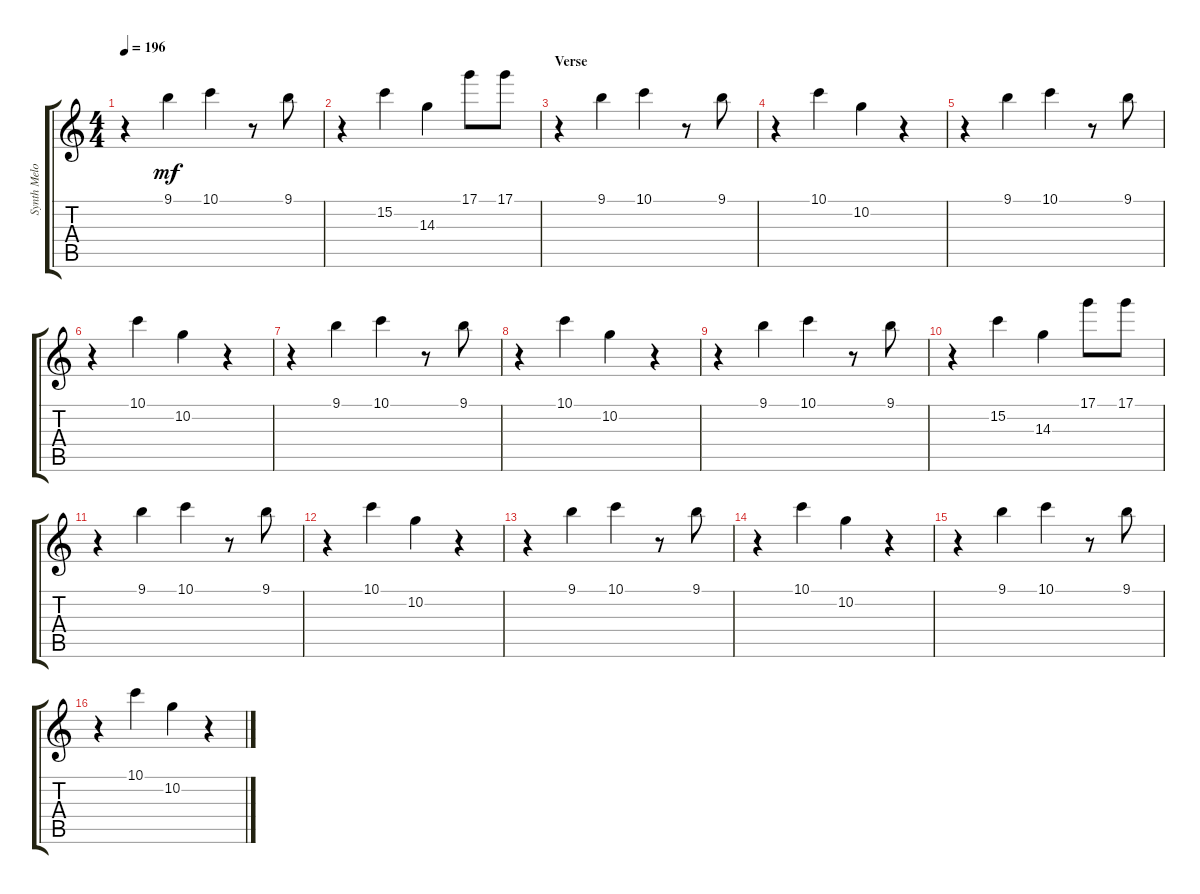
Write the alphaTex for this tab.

\track ("Synth Melody" "Synth Melo") {instrument electricguitarclean}
\staff {score tabs}
\tuning (D4 A3 F3 C3 G2 C2) {hide}
\ts (4 4)
\tempo 196
\clef g2
\ks aminor
r.4{dy mf} 9.1.4 10.1.4 r.8 9.1.8 |
r.4 15.2.4 14.3.4 17.1.8 17.1.8 |
\section ("" "Verse")
r.4 9.1.4 10.1.4 r.8 9.1.8 |
r.4 10.1.4 10.2.4 r.4 |
r.4 9.1.4 10.1.4 r.8 9.1.8 |
r.4 10.1.4 10.2.4 r.4 |
r.4 9.1.4 10.1.4 r.8 9.1.8 |
r.4 10.1.4 10.2.4 r.4 |
r.4 9.1.4 10.1.4 r.8 9.1.8 |
r.4 15.2.4 14.3.4 17.1.8 17.1.8 |
r.4 9.1.4 10.1.4 r.8 9.1.8 |
r.4 10.1.4 10.2.4 r.4 |
r.4 9.1.4 10.1.4 r.8 9.1.8 |
r.4 10.1.4 10.2.4 r.4 |
r.4 9.1.4 10.1.4 r.8 9.1.8 |
r.4 10.1.4 10.2.4 r.4
